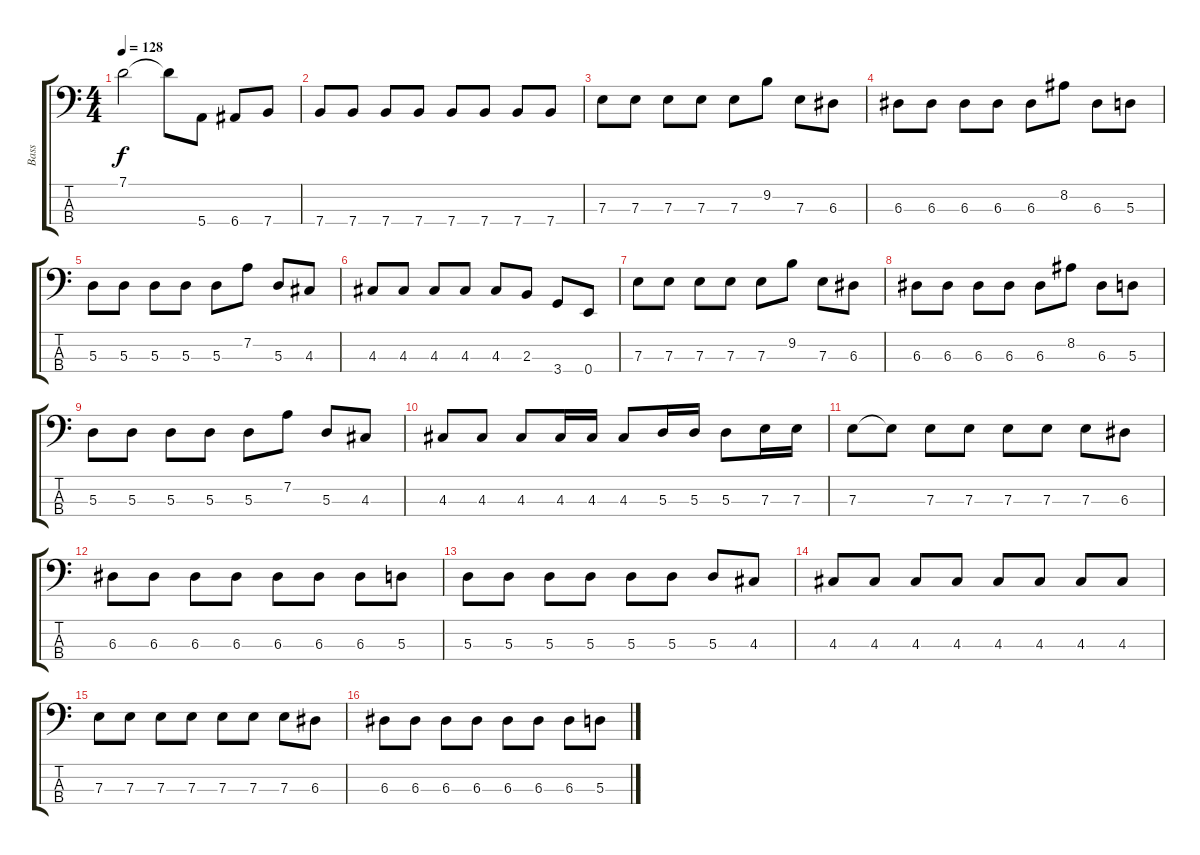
\track ("Bass" "Bass") {instrument electricbassfinger}
\staff {score tabs}
\tuning (G2 D2 A1 E1) {hide}
\ts (4 4)
\tempo 128
\clef f4
\ks c
7.1{t}.2{dy f} 7.1{t}.8 5.4.8 6.4.8 7.4.8 |
7.4.8 7.4.8 7.4.8 7.4.8 7.4.8 7.4.8 7.4.8 7.4.8 |
7.3.8 7.3.8 7.3.8 7.3.8 7.3.8 9.2.8 7.3.8 6.3.8 |
6.3.8 6.3.8 6.3.8 6.3.8 6.3.8 8.2.8 6.3.8 5.3.8 |
5.3.8 5.3.8 5.3.8 5.3.8 5.3.8 7.2.8 5.3.8 4.3.8 |
4.3.8 4.3.8 4.3.8 4.3.8 4.3.8 2.3.8 3.4.8 0.4.8 |
7.3.8 7.3.8 7.3.8 7.3.8 7.3.8 9.2.8 7.3.8 6.3.8 |
6.3.8 6.3.8 6.3.8 6.3.8 6.3.8 8.2.8 6.3.8 5.3.8 |
5.3.8 5.3.8 5.3.8 5.3.8 5.3.8 7.2.8 5.3.8 4.3.8 |
4.3.8 4.3.8 4.3.8 4.3.16 4.3.16 4.3.8 5.3.16 5.3.16 5.3.8 7.3.16 7.3.16 |
7.3.8 7.3{t}.8 7.3.8 7.3.8 7.3.8 7.3.8 7.3.8 6.3.8 |
6.3.8 6.3.8 6.3.8 6.3.8 6.3.8 6.3.8 6.3.8 5.3.8 |
5.3.8 5.3.8 5.3.8 5.3.8 5.3.8 5.3.8 5.3.8 4.3.8 |
4.3.8 4.3.8 4.3.8 4.3.8 4.3.8 4.3.8 4.3.8 4.3.8 |
7.3.8 7.3.8 7.3.8 7.3.8 7.3.8 7.3.8 7.3.8 6.3.8 |
6.3.8 6.3.8 6.3.8 6.3.8 6.3.8 6.3.8 6.3.8 5.3.8
